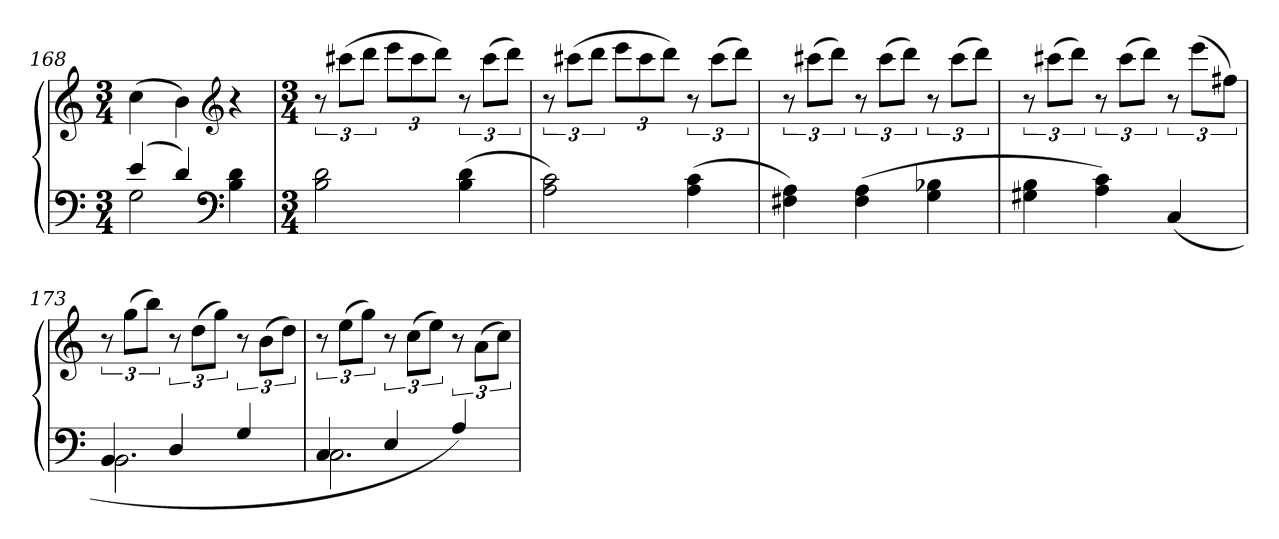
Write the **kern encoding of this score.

**kern	**kern
*part1	*part1
*staff2	*staff1
*clefF4	*clefG2
*k[]	*k[]
*C:	*C:
*M3/4	*M3/4
=168	=168
*^	*
(4e	2G	(4cc
4d)	.	4b)
*clefF4	*	*clefG2
*k[]	*	*k[]
*C:	*	*C:
4B 4d	4ryy	4r
*v	*v	*
=169	=169
*M3/4	*M3/4
2B 2d	12r
.	(12ccc#XL
.	12dddJ
.	12eeeL
.	12ccc#
.	12dddJ)
(4B 4d	12r
.	(12ccc#L
.	12dddJ)
=170	=170
2A 2c)	12r
.	(12ccc#XL
.	12dddJ
.	12eeeL
.	12ccc#
.	12dddJ)
(4A 4c	12r
.	(12ccc#L
.	12dddJ)
=171	=171
4F#X 4A)	12r
.	(12ccc#XL
.	12dddJ)
(4F# 4A	12r
.	(12ccc#L
.	12dddJ)
4G 4B-X	12r
.	(12ccc#L
.	12dddJ)
=172	=172
4G#X 4B	12r
.	(12ccc#XL
.	12dddJ)
4A 4c)	12r
.	(12ccc#L
.	12dddJ)
(4C	12r
.	(12eeeL
.	12ff#XJ)
=173	=173
*^	*
4BB	2.BB	12r
.	.	(12ggL
.	.	12bbJ)
4D	.	12r
.	.	(12ddL
.	.	12ggJ)
4G	.	12r
.	.	(12bL
.	.	12ddJ)
=174	=174	=174
4C	2.C	12r
.	.	(12eeL
.	.	12ggJ)
4E	.	12r
.	.	(12ccL
.	.	12eeJ)
4A)	.	12r
.	.	(12aL
.	.	12ccJ)
*v	*v	*
=	=
*-	*-
